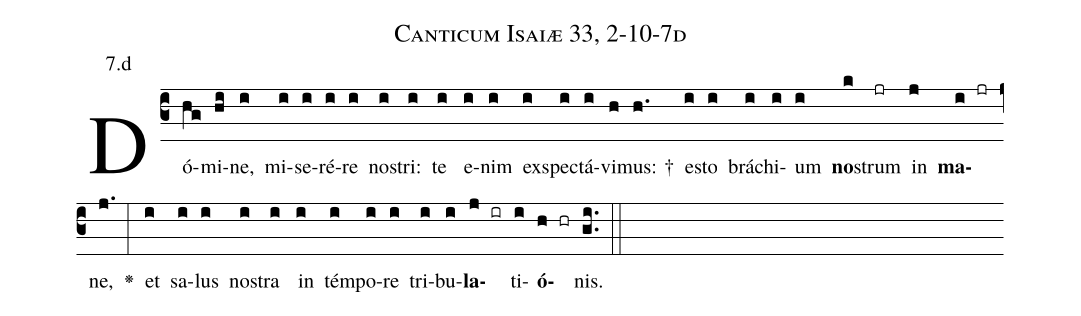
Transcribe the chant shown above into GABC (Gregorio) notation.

name: Canticum Isaiæ 33, 2-10-7d;
annotation: 7.d;
%%
(c3)Dó(hg)mi(hi)ne,(i) mi(i)se(i)ré(i)re(i) no(i)stri:(i) te(i) e(i)nim(i) ex(i)spe(i)ctá(i)vi(h)mus: †(h.) e(i)sto(i) brá(i)chi(i)um(i) <b>no</b>(k)strum(jr) in(j) <b>ma</b>(i jr)ne,(j.) <v>\greheightstar</v>(:) et(i) sa(i)lus(i) no(i)stra(i) in(i) tém(i)po(i)re(i) tri(i)bu(i)<b>la</b>(j ir)ti(i)<b>ó</b>(h hr)nis.(gi..) (::)


%E(i) u(i) o(j) u(i) a(h) e.(gi..) (::)
